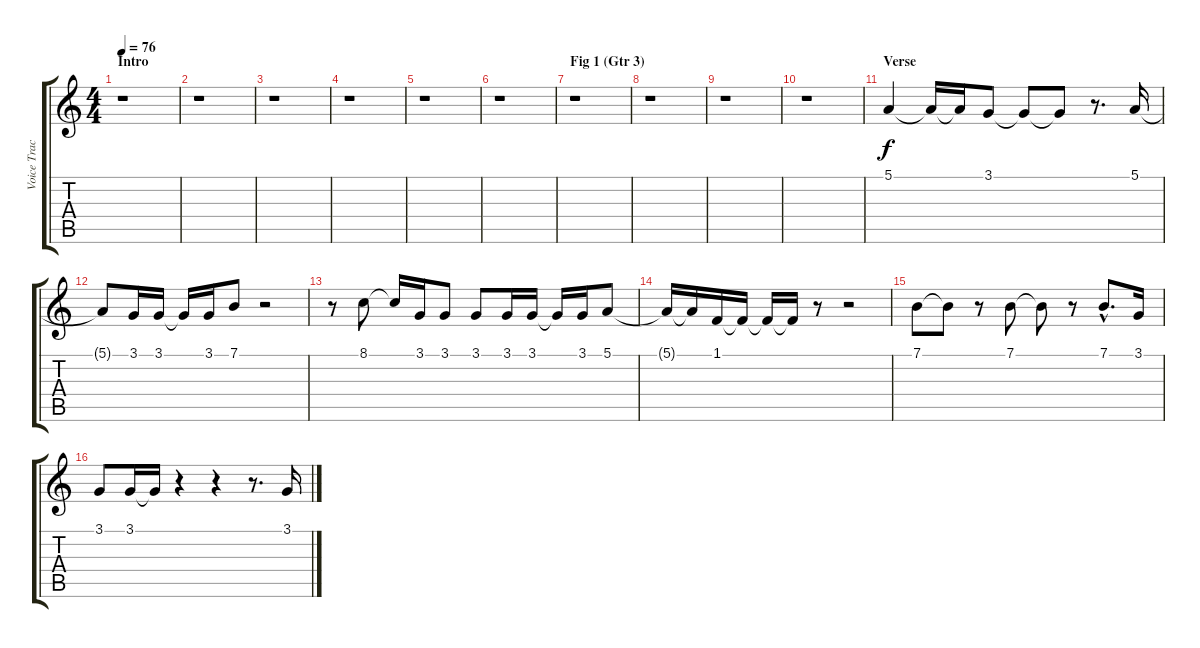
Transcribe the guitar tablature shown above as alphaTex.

\track ("Voice Track" "Voice Trac") {instrument harmonica}
\staff {score tabs}
\tuning (E4 B3 G3 D3 A2 E2) {hide}
\ts (4 4)
\section ("" "Intro")
\tempo 76
\clef g2
\ks c
r.1{dy f instrument harmonica} |
r.1 |
r.1 |
r.1 |
r.1 |
r.1 |
\section ("" "Fig 1 (Gtr 3)")
r.1 |
r.1 |
r.1 |
r.1 |
\section ("" "Verse")
5.1.4 5.1{t}.16 5.1{t}.16 3.1.8 3.1{t}.8 3.1{t}.8 r.8{d} 5.1.16 |
5.1{t}.8 3.1.16 3.1.16 3.1{t}.16 3.1.16 7.1.8 r.2 |
r.8 8.1.8 8.1{t}.16 3.1.16 3.1.8 3.1.8 3.1.16 3.1.16 3.1{t}.16 3.1.16 5.1.8 |
5.1{t}.16 5.1{t}.16 1.1.16 1.1{t}.16 1.1{t}.16 1.1{t}.16 r.8 r.2 |
7.1.8 7.1{t}.8 r.8 7.1.8 7.1{t}.8 r.8 7.1{hac}.8{d} 3.1.16 |
3.1.8 3.1.16 3.1{t}.16 r.4 r.4 r.8{d} 3.1.16
